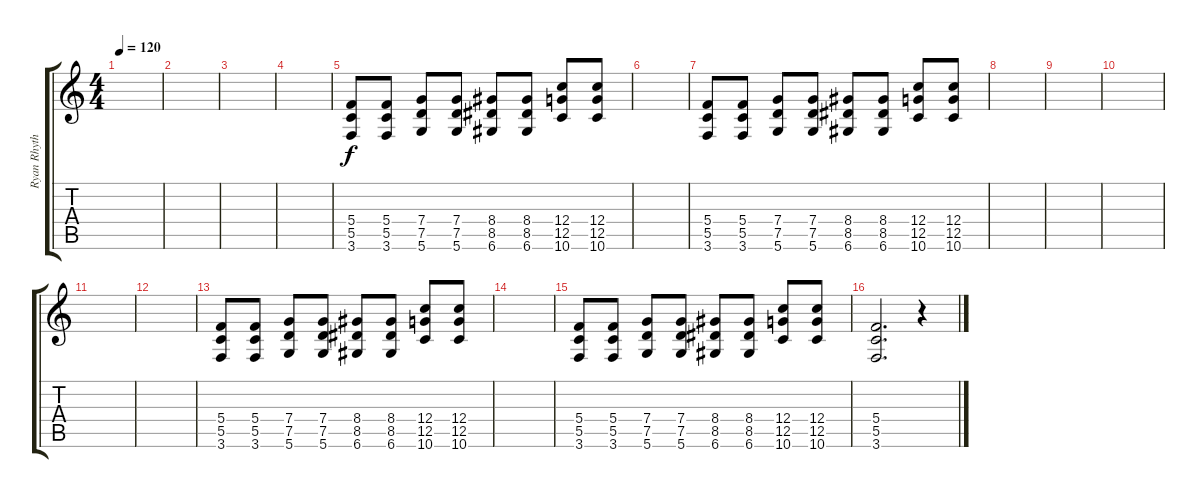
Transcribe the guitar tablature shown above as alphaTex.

\track ("Ryan Rhythm" "Ryan Rhyth") {instrument distortionguitar}
\staff {score tabs}
\tuning (D4 A3 F3 C3 G2 D2) {hide}
\ts (4 4)
\tempo 120
\clef g2
\ks c
|
|
|
|
(5.4 5.5 3.6).8 (5.4 5.5 3.6).8 (7.4 7.5 5.6).8 (7.4 7.5 5.6).8 (8.4 8.5 6.6).8 (8.4 8.5 6.6).8 (12.4 12.5 10.6).8 (12.4 12.5 10.6).8 |
|
(5.4 5.5 3.6).8 (5.4 5.5 3.6).8 (7.4 7.5 5.6).8 (7.4 7.5 5.6).8 (8.4 8.5 6.6).8 (8.4 8.5 6.6).8 (12.4 12.5 10.6).8 (12.4 12.5 10.6).8 |
|
|
|
|
|
(5.4 5.5 3.6).8 (5.4 5.5 3.6).8 (7.4 7.5 5.6).8 (7.4 7.5 5.6).8 (8.4 8.5 6.6).8 (8.4 8.5 6.6).8 (12.4 12.5 10.6).8 (12.4 12.5 10.6).8 |
|
(5.4 5.5 3.6).8 (5.4 5.5 3.6).8 (7.4 7.5 5.6).8 (7.4 7.5 5.6).8 (8.4 8.5 6.6).8 (8.4 8.5 6.6).8 (12.4 12.5 10.6).8 (12.4 12.5 10.6).8 |
(5.4 5.5 3.6).2{d} r.4
